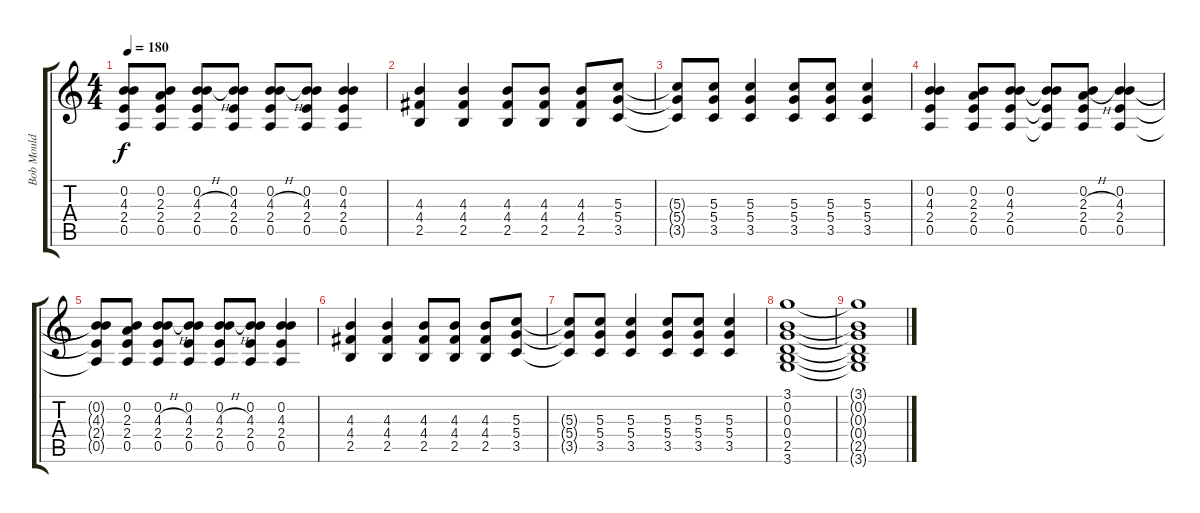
\track ("Bob Mould - Guitar" "Bob Mould ") {instrument distortionguitar}
\staff {score tabs}
\tuning (E4 B3 G3 D3 A2 E2) {hide}
\ts (4 4)
\tempo 180
\clef g2
\ks c
(0.2{t} 4.3{t} 2.4{t} 0.5{t}).8{dy f} (0.2 2.3 2.4 0.5).8 (0.2 4.3{h} 2.4 0.5).8 (0.2 4.3 2.4 0.5).8 (0.2 4.3{h} 2.4 0.5).8 (0.2 4.3 2.4 0.5).8 (0.2 4.3 2.4 0.5).4 |
(4.3 4.4 2.5).4 (4.3 4.4 2.5).4 (4.3 4.4 2.5).8 (4.3 4.4 2.5).8 (4.3 4.4 2.5).8 (5.3 5.4 3.5).8 |
(5.3{t} 5.4{t} 3.5{t}).8 (5.3 5.4 3.5).8 (5.3 5.4 3.5).4 (5.3 5.4 3.5).8 (5.3 5.4 3.5).8 (5.3 5.4 3.5).4 |
(0.2 4.3 2.4 0.5).4 (0.2 2.3 2.4 0.5).8 (0.2 4.3 2.4 0.5).8 (0.2{t} 4.3{t} 2.4{t} 0.5{t}).8 (0.2 2.3{h} 2.4 0.5).8 (0.2 4.3 2.4 0.5).4 |
(0.2{t} 4.3{t} 2.4{t} 0.5{t}).8 (0.2 2.3 2.4 0.5).8 (0.2 4.3{h} 2.4 0.5).8 (0.2 4.3 2.4 0.5).8 (0.2 4.3{h} 2.4 0.5).8 (0.2 4.3 2.4 0.5).8 (0.2 4.3 2.4 0.5).4 |
(4.3 4.4 2.5).4 (4.3 4.4 2.5).4 (4.3 4.4 2.5).8 (4.3 4.4 2.5).8 (4.3 4.4 2.5).8 (5.3 5.4 3.5).8 |
(5.3{t} 5.4{t} 3.5{t}).8 (5.3 5.4 3.5).8 (5.3 5.4 3.5).4 (5.3 5.4 3.5).8 (5.3 5.4 3.5).8 (5.3 5.4 3.5).4 |
(3.1 0.2 0.3 0.4 2.5 3.6).1 |
(3.1{t} 0.2{t} 0.3{t} 0.4{t} 2.5{t} 3.6{t}).1
